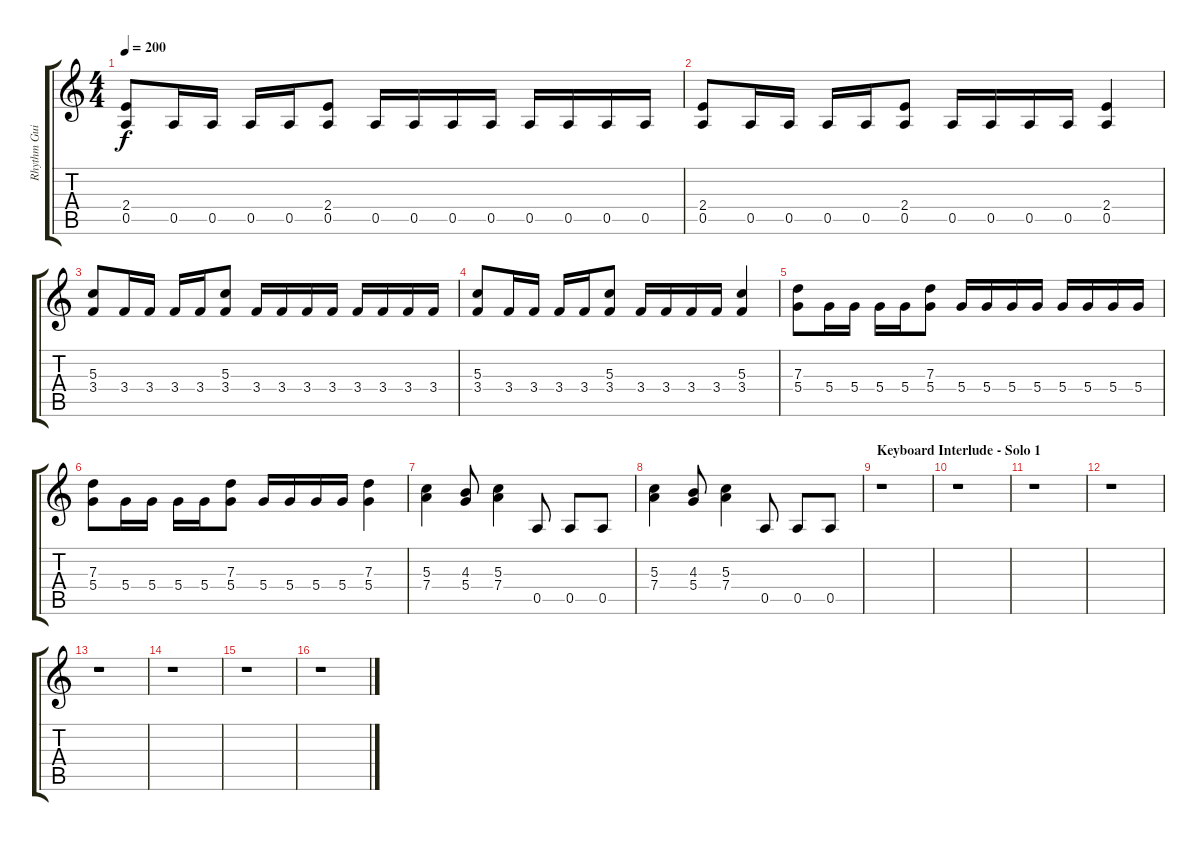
\track ("Rhythm Guitar 2" "Rhythm Gui") {instrument overdrivenguitar}
\staff {score tabs}
\tuning (E4 B3 G3 D3 A2 E2) {hide}
\ts (4 4)
\tempo 200
\clef g2
\ks c
(2.4 0.5).8{dy f} 0.5.16 0.5.16 0.5.16 0.5.16 (2.4 0.5).8 0.5.16 0.5.16 0.5.16 0.5.16 0.5.16 0.5.16 0.5.16 0.5.16 |
(2.4 0.5).8 0.5.16 0.5.16 0.5.16 0.5.16 (2.4 0.5).8 0.5.16 0.5.16 0.5.16 0.5.16 (2.4 0.5).4 |
(5.3 3.4).8 3.4.16 3.4.16 3.4.16 3.4.16 (5.3 3.4).8 3.4.16 3.4.16 3.4.16 3.4.16 3.4.16 3.4.16 3.4.16 3.4.16 |
(5.3 3.4).8 3.4.16 3.4.16 3.4.16 3.4.16 (5.3 3.4).8 3.4.16 3.4.16 3.4.16 3.4.16 (5.3 3.4).4 |
(7.3 5.4).8 5.4.16 5.4.16 5.4.16 5.4.16 (7.3 5.4).8 5.4.16 5.4.16 5.4.16 5.4.16 5.4.16 5.4.16 5.4.16 5.4.16 |
(7.3 5.4).8 5.4.16 5.4.16 5.4.16 5.4.16 (7.3 5.4).8 5.4.16 5.4.16 5.4.16 5.4.16 (7.3 5.4).4 |
(5.3 7.4).4 (4.3 5.4).8 (5.3 7.4).4 0.5.8 0.5.8 0.5.8 |
(5.3 7.4).4 (4.3 5.4).8 (5.3 7.4).4 0.5.8 0.5.8 0.5.8 |
\section ("" "Keyboard Interlude - Solo 1")
r.1 |
r.1 |
r.1 |
r.1 |
r.1 |
r.1 |
r.1 |
r.1
